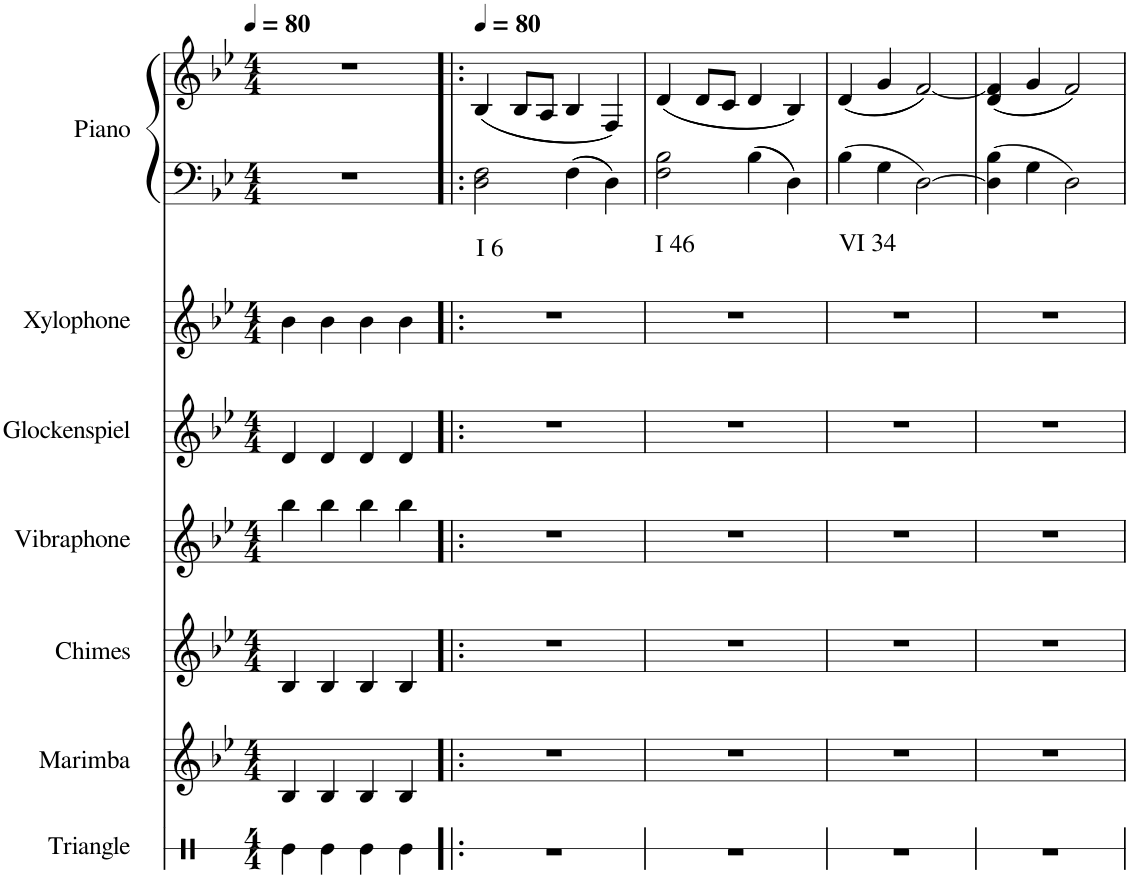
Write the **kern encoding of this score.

**kern	**kern	**kern	**kern	**kern	**kern	**kern	**kern
*part7	*part6	*part5	*part4	*part3	*part2	*part1	*part1
*staff8	*staff7	*staff6	*staff5	*staff4	*staff3	*staff2	*staff1
*I"Triangle	*I"Marimba	*I"Chimes	*I"Vibraphone	*I"Glockenspiel	*I"Xylophone	*I"Piano	*
*I'Trgl.	*I'Mrm.	*I'Cme.	*I'Vib.	*I'Glock.	*I'Xyl.	*I'Pno.	*
*stria1	*	*	*	*	*	*	*
*clefX	*clefG2	*clefG2	*clefG2	*clefG2	*clefG2	*clefF4	*clefG2
*	*	*	*	*Trd-14c-24	*Trd-7c-12	*	*
*k[]	*k[b-e-]	*k[b-e-]	*k[b-e-]	*k[b-e-]	*k[b-e-]	*k[b-e-]	*k[b-e-]
*M4/4	*M4/4	*M4/4	*M4/4	*M4/4	*M4/4	*M4/4	*M4/4
*MM80	*MM80	*MM80	*MM80	*MM80	*MM80	*MM80	*MM80
=	=	=	=	=	=	=	=
4Re\	4B-/	4B-/	4bb-\	4d/	4b-\	1r	1r
4Re\	4B-/	4B-/	4bb-\	4d/	4b-\	.	.
4Re\	4B-/	4B-/	4bb-\	4d/	4b-\	.	.
4Re\	4B-/	4B-/	4bb-\	4d/	4b-\	.	.
=1!|:	=1!|:	=1!|:	=1!|:	=1!|:	=1!|:	=1!|:	=1!|:
*	*	*	*	*	*	*	*MM80
!	!	!	!	!	!	!LO:TX:b:t=I 6	!
1r	1r	1r	1r	1r	1r	2D\ 2F\	((4B-/
.	.	.	.	.	.	.	8B-/L
.	.	.	.	.	.	.	8A/J
.	.	.	.	.	.	4F\	4B-/
.	.	.	.	.	.	4D\	4F/))
=2	=2	=2	=2	=2	=2	=2	=2
!	!	!	!	!	!	!LO:TX:b:t=I 46	!
1r	1r	1r	1r	1r	1r	2F\ 2B-\	((4d/
.	.	.	.	.	.	.	8d/L
.	.	.	.	.	.	.	8c/J
.	.	.	.	.	.	4B-\	4d/
.	.	.	.	.	.	4D\	4B-/))
=3	=3	=3	=3	=3	=3	=3	=3
!	!	!	!	!	!	!LO:TX:b:t=VI 34	!
1r	1r	1r	1r	1r	1r	4B-\	((4d/
.	.	.	.	.	.	4G\	4g/
.	.	.	.	.	.	[2D\	[2f/))
=4	=4	=4	=4	=4	=4	=4	=4
1r	1r	1r	1r	1r	1r	4D\] 4B-\	((4d/ 4f/]
.	.	.	.	.	.	4G\	4g/
.	.	.	.	.	.	2D\	2f/))
=	=	=	=	=	=	=	=
*-	*-	*-	*-	*-	*-	*-	*-
